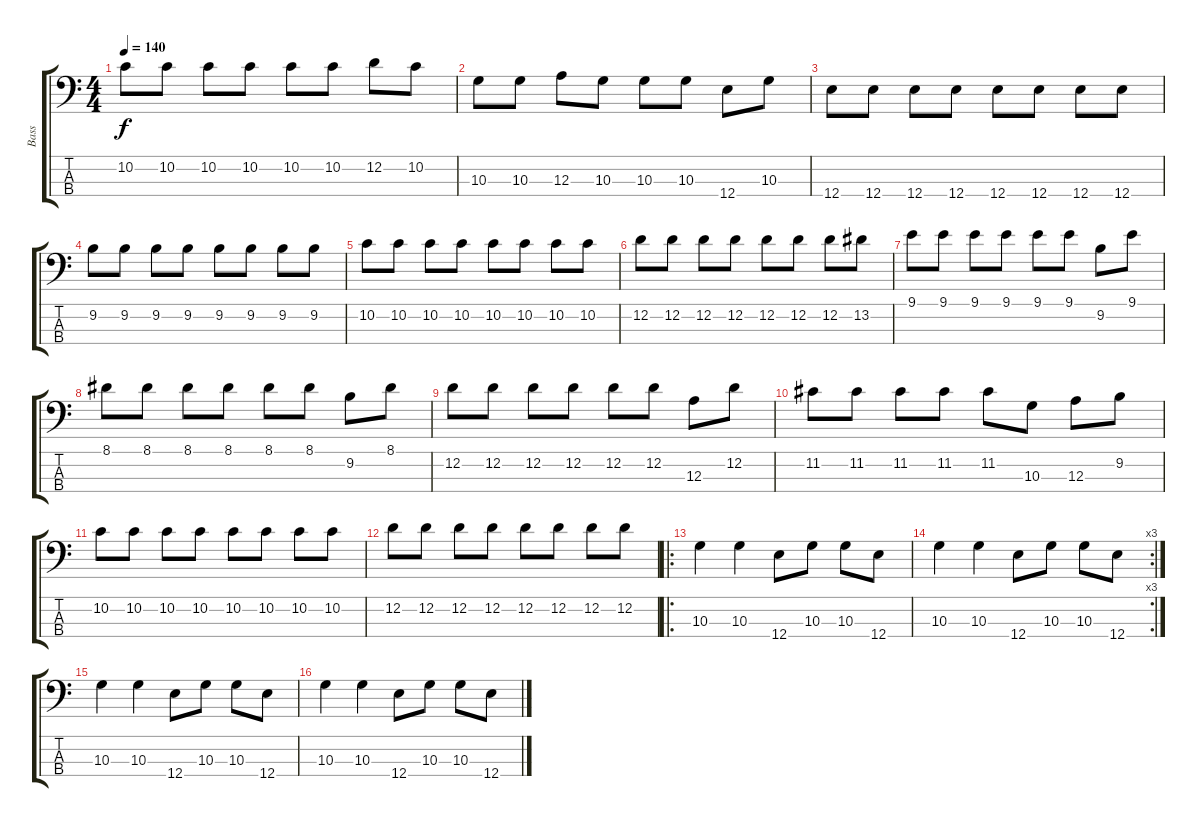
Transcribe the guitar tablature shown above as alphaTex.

\track ("Bass" "Bass") {instrument electricbasspick}
\staff {score tabs}
\tuning (G2 D2 A1 E1) {hide}
\ts (4 4)
\tempo 140
\clef f4
\ks c
10.2.8{dy f} 10.2.8 10.2.8 10.2.8 10.2.8 10.2.8 12.2.8 10.2.8 |
10.3.8 10.3.8 12.3.8 10.3.8 10.3.8 10.3.8 12.4.8 10.3.8 |
12.4.8 12.4.8 12.4.8 12.4.8 12.4.8 12.4.8 12.4.8 12.4.8 |
9.2.8 9.2.8 9.2.8 9.2.8 9.2.8 9.2.8 9.2.8 9.2.8 |
10.2.8 10.2.8 10.2.8 10.2.8 10.2.8 10.2.8 10.2.8 10.2.8 |
12.2.8 12.2.8 12.2.8 12.2.8 12.2.8 12.2.8 12.2.8 13.2.8 |
9.1.8 9.1.8 9.1.8 9.1.8 9.1.8 9.1.8 9.2.8 9.1.8 |
8.1.8 8.1.8 8.1.8 8.1.8 8.1.8 8.1.8 9.2.8 8.1.8 |
12.2.8 12.2.8 12.2.8 12.2.8 12.2.8 12.2.8 12.3.8 12.2.8 |
11.2.8 11.2.8 11.2.8 11.2.8 11.2.8 10.3.8 12.3.8 9.2.8 |
10.2.8 10.2.8 10.2.8 10.2.8 10.2.8 10.2.8 10.2.8 10.2.8 |
12.2.8 12.2.8 12.2.8 12.2.8 12.2.8 12.2.8 12.2.8 12.2.8 |
\ro
10.3.4 10.3.4 12.4.8 10.3.8 10.3.8 12.4.8 |
\rc 3
10.3.4 10.3.4 12.4.8 10.3.8 10.3.8 12.4.8 |
10.3.4 10.3.4 12.4.8 10.3.8 10.3.8 12.4.8 |
10.3.4 10.3.4 12.4.8 10.3.8 10.3.8 12.4.8
